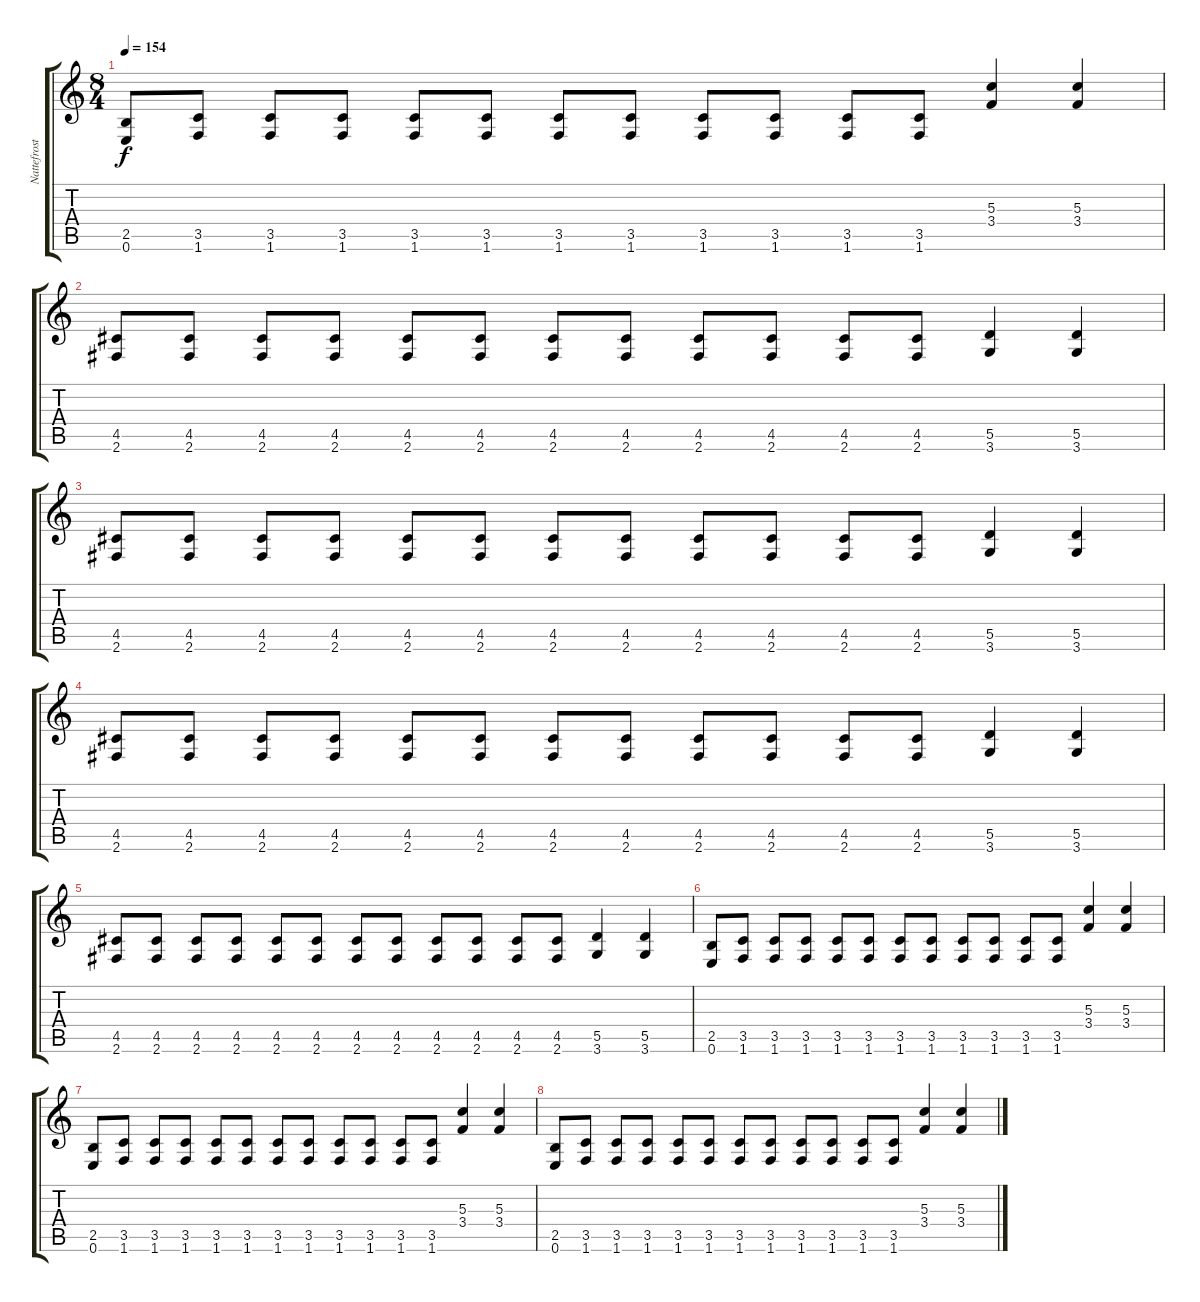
\track ("Nattefrost" "Nattefrost") {instrument distortionguitar}
\staff {score tabs}
\tuning (E4 B3 G3 D3 A2 E2) {hide}
\ts (8 4)
\tempo 154
\clef g2
\ks c
(2.5 0.6).8{dy f} (3.5 1.6).8 (3.5 1.6).8 (3.5 1.6).8 (3.5 1.6).8 (3.5 1.6).8 (3.5 1.6).8 (3.5 1.6).8 (3.5 1.6).8 (3.5 1.6).8 (3.5 1.6).8 (3.5 1.6).8 (5.3 3.4).4 (5.3 3.4).4 |
(4.5 2.6).8 (4.5 2.6).8 (4.5 2.6).8 (4.5 2.6).8 (4.5 2.6).8 (4.5 2.6).8 (4.5 2.6).8 (4.5 2.6).8 (4.5 2.6).8 (4.5 2.6).8 (4.5 2.6).8 (4.5 2.6).8 (5.5 3.6).4 (5.5 3.6).4 |
(4.5 2.6).8 (4.5 2.6).8 (4.5 2.6).8 (4.5 2.6).8 (4.5 2.6).8 (4.5 2.6).8 (4.5 2.6).8 (4.5 2.6).8 (4.5 2.6).8 (4.5 2.6).8 (4.5 2.6).8 (4.5 2.6).8 (5.5 3.6).4 (5.5 3.6).4 |
(4.5 2.6).8 (4.5 2.6).8 (4.5 2.6).8 (4.5 2.6).8 (4.5 2.6).8 (4.5 2.6).8 (4.5 2.6).8 (4.5 2.6).8 (4.5 2.6).8 (4.5 2.6).8 (4.5 2.6).8 (4.5 2.6).8 (5.5 3.6).4 (5.5 3.6).4 |
(4.5 2.6).8 (4.5 2.6).8 (4.5 2.6).8 (4.5 2.6).8 (4.5 2.6).8 (4.5 2.6).8 (4.5 2.6).8 (4.5 2.6).8 (4.5 2.6).8 (4.5 2.6).8 (4.5 2.6).8 (4.5 2.6).8 (5.5 3.6).4 (5.5 3.6).4 |
(2.5 0.6).8 (3.5 1.6).8 (3.5 1.6).8 (3.5 1.6).8 (3.5 1.6).8 (3.5 1.6).8 (3.5 1.6).8 (3.5 1.6).8 (3.5 1.6).8 (3.5 1.6).8 (3.5 1.6).8 (3.5 1.6).8 (5.3 3.4).4 (5.3 3.4).4 |
(2.5 0.6).8 (3.5 1.6).8 (3.5 1.6).8 (3.5 1.6).8 (3.5 1.6).8 (3.5 1.6).8 (3.5 1.6).8 (3.5 1.6).8 (3.5 1.6).8 (3.5 1.6).8 (3.5 1.6).8 (3.5 1.6).8 (5.3 3.4).4 (5.3 3.4).4 |
(2.5 0.6).8 (3.5 1.6).8 (3.5 1.6).8 (3.5 1.6).8 (3.5 1.6).8 (3.5 1.6).8 (3.5 1.6).8 (3.5 1.6).8 (3.5 1.6).8 (3.5 1.6).8 (3.5 1.6).8 (3.5 1.6).8 (5.3 3.4).4 (5.3 3.4).4
